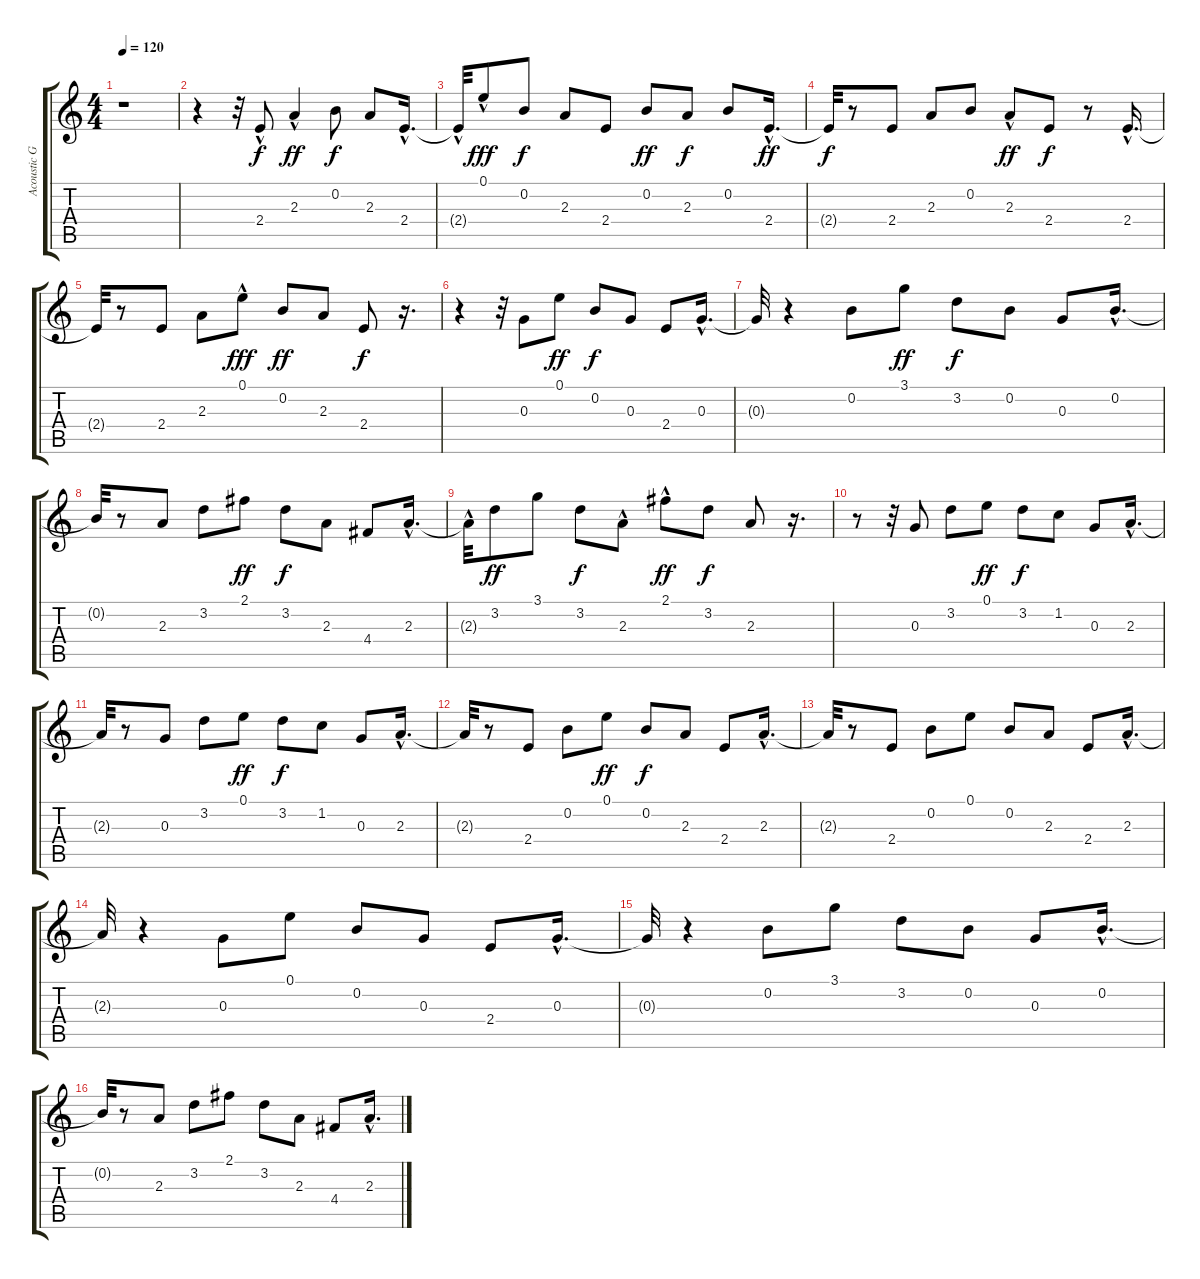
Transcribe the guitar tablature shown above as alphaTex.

\track ("Acoustic Guitar II" "Acoustic G") {instrument acousticguitarsteel}
\staff {score tabs}
\tuning (E4 B3 G3 D3 A2 E2) {hide}
\ts (4 4)
\tempo 120
\clef g2
\ks c
r.1{dy f instrument acousticguitarsteel} |
r.4 r.32 2.4{hac}.8 2.3{hac}.4{dy ff} 0.2.8{dy f} 2.3.8 2.4{hac}.16{d} |
2.4{hac t}.32 0.1{hac}.8{dy fff} 0.2.8{dy f} 2.3.8 2.4.8 0.2.8{dy ff} 2.3.8{dy f} 0.2.8 2.4{hac}.16{d dy ff} |
2.4{t}.32{dy f} r.8 2.4.8 2.3.8 0.2.8 2.3{hac}.8{dy ff} 2.4.8{dy f} r.8 2.4{hac}.16{d} |
2.4{t}.32 r.8 2.4.8 2.3.8 0.1{hac}.8{dy fff} 0.2.8{dy ff} 2.3.8 2.4.8{dy f} r.16{d} |
r.4 r.32 0.3.8 0.1.8{dy ff} 0.2.8{dy f} 0.3.8 2.4.8 0.3{hac}.16{d} |
0.3{t}.32 r.4 0.2.8 3.1.8{dy ff} 3.2.8{dy f} 0.2.8 0.3.8 0.2{hac}.16{d} |
0.2{t}.32 r.8 2.3.8 3.2.8 2.1.8{dy ff} 3.2.8{dy f} 2.3.8 4.4.8 2.3{hac}.16{d} |
2.3{hac t}.32 3.2.8{dy ff} 3.1.8 3.2.8{dy f} 2.3{hac}.8 2.1{hac}.8{dy ff} 3.2.8{dy f} 2.3.8 r.16{d} |
r.8 r.32 0.3.8 3.2.8 0.1.8{dy ff} 3.2.8{dy f} 1.2.8 0.3.8 2.3{hac}.16{d} |
2.3{t}.32 r.8 0.3.8 3.2.8 0.1.8{dy ff} 3.2.8{dy f} 1.2.8 0.3.8 2.3{hac}.16{d} |
2.3{t}.32 r.8 2.4.8 0.2.8 0.1.8{dy ff} 0.2.8{dy f} 2.3.8 2.4.8 2.3{hac}.16{d} |
2.3{t}.32 r.8 2.4.8 0.2.8 0.1.8 0.2.8 2.3.8 2.4.8 2.3{hac}.16{d} |
2.3{t}.32 r.4 0.3.8 0.1.8 0.2.8 0.3.8 2.4.8 0.3{hac}.16{d} |
0.3{t}.32 r.4 0.2.8 3.1.8 3.2.8 0.2.8 0.3.8 0.2{hac}.16{d} |
0.2{t}.32 r.8 2.3.8 3.2.8 2.1.8 3.2.8 2.3.8 4.4.8 2.3{hac}.16{d}
